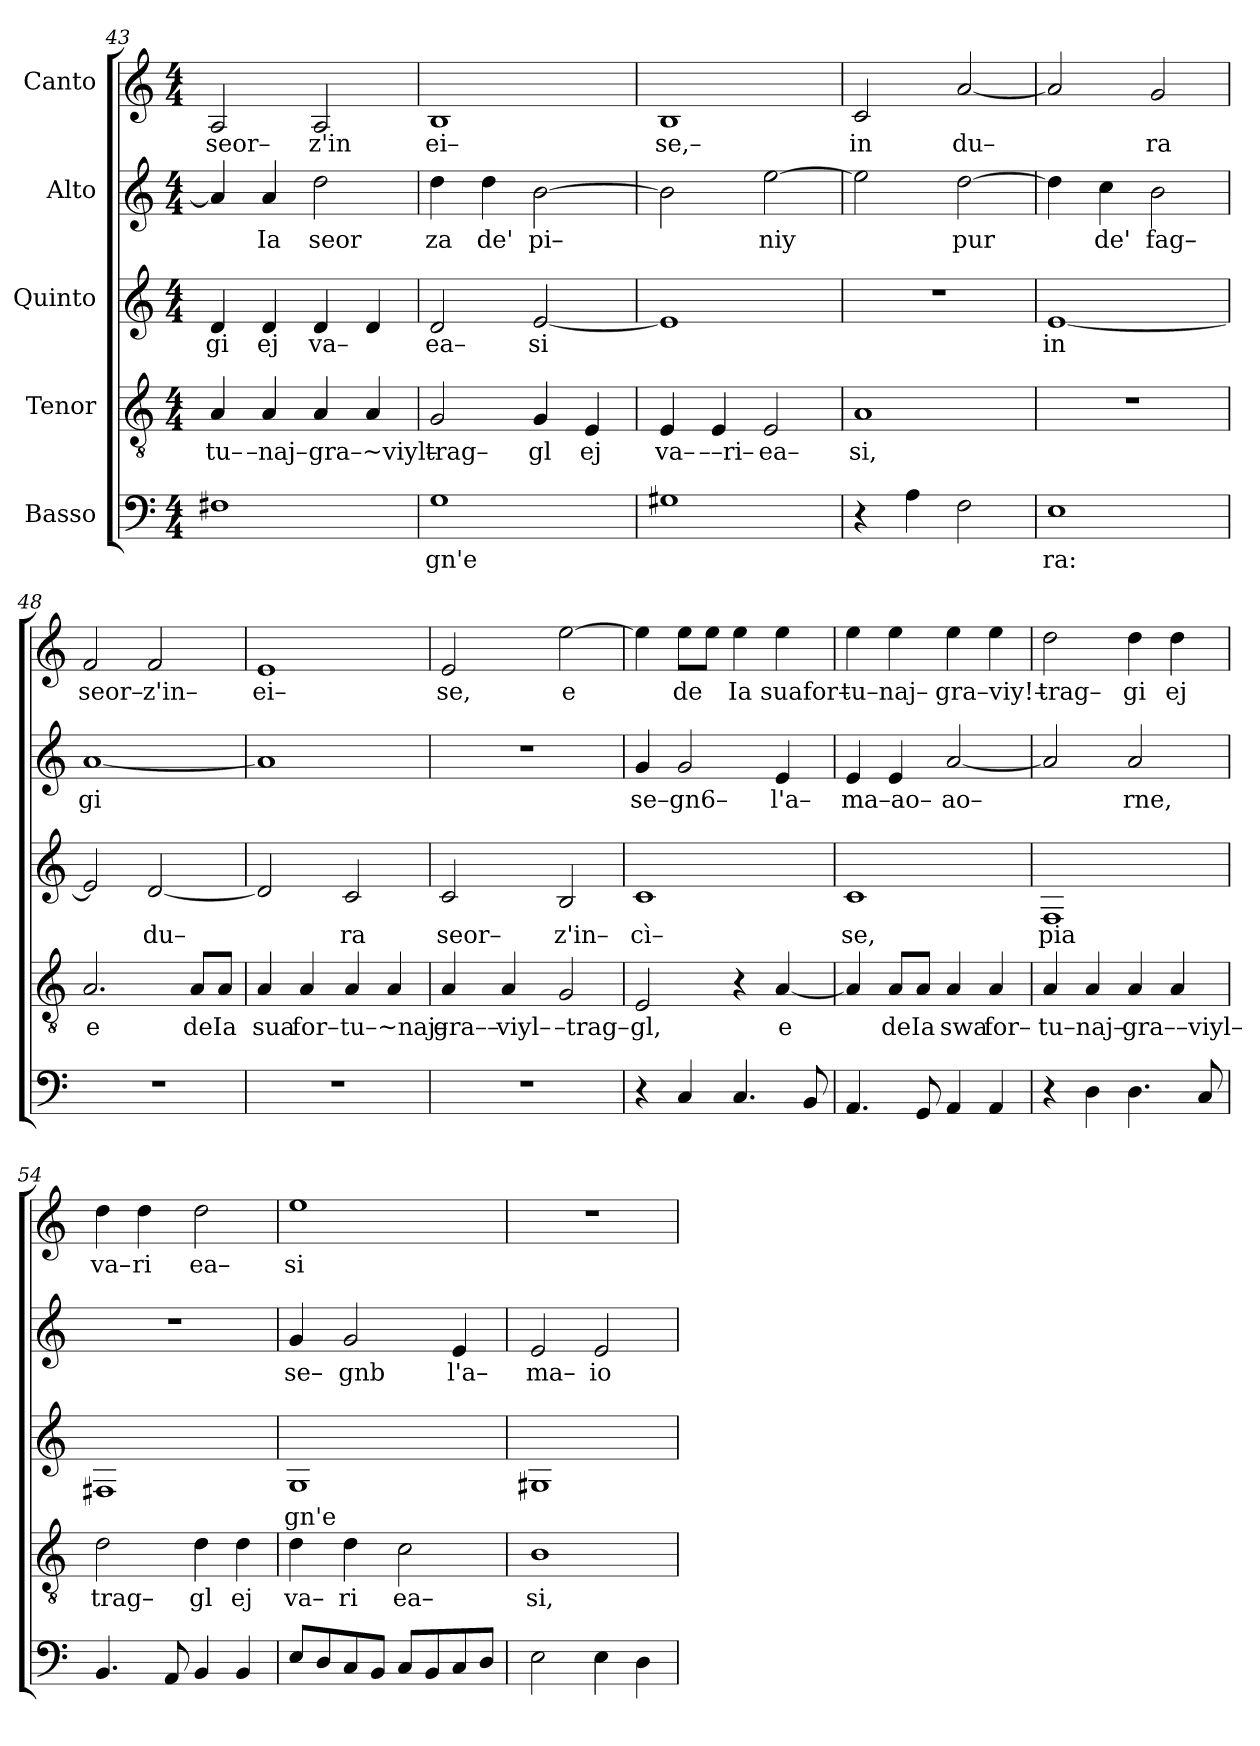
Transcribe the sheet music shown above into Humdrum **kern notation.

**kern	**text	**kern	**text	**kern	**text	**kern	**text	**kern	**text
*part5	*part5	*part4	*part4	*part3	*part3	*part2	*part2	*part1	*part1
*staff5	*staff5	*staff4	*staff4	*staff3	*staff3	*staff2	*staff2	*staff1	*staff1
*I"Basso	*	*I"Tenor	*	*I"Quinto	*	*I"Alto	*	*I"Canto	*
*clefF4	*	*clefGv2	*	*clefG2	*	*clefG2	*	*clefG2	*
*k[]	*	*k[]	*	*k[]	*	*k[]	*	*k[]	*
*M4/4	*	*M4/4	*	*M4/4	*	*M4/4	*	*M4/4	*
=43	=43	=43	=43	=43	=43	=43	=43	=43	=43
!	!	!	!LO:LY:b	!	!LO:LY:b	!	!	!	!LO:LY:b
1F#X	.	4A/	tu–	4d/	gi	4a/]	.	2A/	seor–
!	!	!	!LO:LY:b	!	!LO:LY:b	!	!LO:LY:b	!	!
.	.	4A/	–naj–	4d/	ej	4a/	Ia	.	.
!	!	!	!LO:LY:b	!	!LO:LY:b	!	!LO:LY:b	!	!LO:LY:b
.	.	4A/	gra–~viyl–	4d/	va–	2dd\	seor	2A/	z'in
.	.	4A/	.	4d/	.	.	.	.	.
=44	=44	=44	=44	=44	=44	=44	=44	=44	=44
!	!LO:LY:b	!	!LO:LY:b	!	!LO:LY:b	!	!LO:LY:b	!	!LO:LY:b
1G	gn'e	2G/	trag–	2d/	ea–	4dd\	za	1B	ei–
!	!	!	!	!	!	!	!LO:LY:b	!	!
.	.	.	.	.	.	4dd\	de'	.	.
!	!	!	!LO:LY:b	!	!LO:LY:b	!	!LO:LY:b	!	!
.	.	4G/	gl	[2e/	si	[2b\	pi–	.	.
!	!	!	!LO:LY:b	!	!	!	!	!	!
.	.	4E/	ej	.	.	.	.	.	.
=45	=45	=45	=45	=45	=45	=45	=45	=45	=45
!	!	!	!LO:LY:b	!	!	!	!	!	!LO:LY:b
1G#X	.	4E/	va–	1e]	.	2b\]	.	1B	se,–
!	!	!	!LO:LY:b	!	!	!	!	!	!
.	.	4E/	––ri–	.	.	.	.	.	.
!	!	!	!LO:LY:b	!	!	!	!LO:LY:b	!	!
.	.	2E/	ea–	.	.	[2ee\	niy	.	.
=46	=46	=46	=46	=46	=46	=46	=46	=46	=46
!	!	!	!LO:LY:b	!	!	!	!	!	!LO:LY:b
4r	.	1A	si,	1r	.	2ee\]	.	2c/	in
4A\	.	.	.	.	.	.	.	.	.
!	!	!	!	!	!	!	!LO:LY:b	!	!LO:LY:b
2F\	.	.	.	.	.	[2dd\	pur	[2a/	du–
=47	=47	=47	=47	=47	=47	=47	=47	=47	=47
!	!LO:LY:b	!	!	!	!LO:LY:b	!	!	!	!
1E	ra:	1r	.	[1e	in	4dd\]	.	2a/]	.
!	!	!	!	!	!	!	!LO:LY:b	!	!
.	.	.	.	.	.	4cc\	de'	.	.
!	!	!	!	!	!	!	!LO:LY:b	!	!LO:LY:b
.	.	.	.	.	.	2b\	fag–	2g/	ra
=48	=48	=48	=48	=48	=48	=48	=48	=48	=48
!	!	!	!LO:LY:b	!	!	!	!LO:LY:b	!	!LO:LY:b
1r	.	2.A/	e	2e/]	.	[1a	gi	2f/	seor–
!	!	!	!	!	!LO:LY:b	!	!	!	!LO:LY:b
.	.	.	.	[2d/	du–	.	.	2f/	z'in–
!	!	!	!LO:LY:b	!	!	!	!	!	!
.	.	8A/L	de	.	.	.	.	.	.
!	!	!	!LO:LY:b	!	!	!	!	!	!
.	.	8A/J	Ia	.	.	.	.	.	.
=49	=49	=49	=49	=49	=49	=49	=49	=49	=49
!	!	!	!LO:LY:b	!	!	!	!	!	!LO:LY:b
1r	.	4A/	sua	2d/]	.	1a]	.	1e	ei–
!	!	!	!LO:LY:b	!	!	!	!	!	!
.	.	4A/	for–	.	.	.	.	.	.
!	!	!	!LO:LY:b	!	!LO:LY:b	!	!	!	!
.	.	4A/	tu–~naj–	2c/	ra	.	.	.	.
.	.	4A/	.	.	.	.	.	.	.
=50	=50	=50	=50	=50	=50	=50	=50	=50	=50
!	!	!	!LO:LY:b	!	!LO:LY:b	!	!	!	!LO:LY:b
1r	.	4A/	gra––	2c/	seor–	1r	.	2e/	se,
!	!	!	!LO:LY:b	!	!	!	!	!	!
.	.	4A/	viyl–	.	.	.	.	.	.
!	!	!	!LO:LY:b	!	!LO:LY:b	!	!	!	!LO:LY:b
.	.	2G/	–trag–	2B/	z'in–	.	.	[2ee\	e
=51	=51	=51	=51	=51	=51	=51	=51	=51	=51
!	!	!	!LO:LY:b	!	!LO:LY:b	!	!LO:LY:b	!	!
4r	.	2E/	gl,	1c	cì–	4g/	se–gn6–	4ee\]	.
!	!	!	!	!	!	!	!	!	!LO:LY:b
4C/	.	.	.	.	.	2g/	.	8ee\L	de
.	.	.	.	.	.	.	.	8ee\J	.
!	!	!	!	!	!	!	!	!	!LO:LY:b
4.C/	.	4r	.	.	.	.	.	4ee\	Ia
!	!	!	!LO:LY:b	!	!	!	!LO:LY:b	!	!LO:LY:b
.	.	[4A/	e	.	.	4e/	l'a–	4ee\	suafor–
8BB/	.	.	.	.	.	.	.	.	.
=52	=52	=52	=52	=52	=52	=52	=52	=52	=52
!	!	!	!	!	!LO:LY:b	!	!LO:LY:b	!	!LO:LY:b
4.AA/	.	4A/]	.	1c	se,	4e/	ma–ao–	4ee\	tu–naj–
!	!	!	!LO:LY:b	!	!	!	!	!	!
.	.	8A/L	de	.	.	4e/	.	4ee\	.
!	!	!	!LO:LY:b	!	!	!	!	!	!
8GG/	.	8A/J	Ia	.	.	.	.	.	.
!	!	!	!LO:LY:b	!	!	!	!LO:LY:b	!	!LO:LY:b
4AA/	.	4A/	swa	.	.	[2a/	ao–	4ee\	gra–viy!–
!	!	!	!LO:LY:b	!	!	!	!	!	!
4AA/	.	4A/	for–	.	.	.	.	4ee\	.
=53	=53	=53	=53	=53	=53	=53	=53	=53	=53
!	!	!	!LO:LY:b	!	!LO:LY:b	!	!	!	!LO:LY:b
4r	.	4A/	tu–naj–	1F	pia	2a/]	.	2dd\	trag–
4D\	.	4A/	.	.	.	.	.	.	.
!	!	!	!LO:LY:b	!	!	!	!LO:LY:b	!	!LO:LY:b
4.D\	.	4A/	gra––viyl–	.	.	2a/	rne,	4dd\	gi
!	!	!	!	!	!	!	!	!	!LO:LY:b
.	.	4A/	.	.	.	.	.	4dd\	ej
8C/	.	.	.	.	.	.	.	.	.
=54	=54	=54	=54	=54	=54	=54	=54	=54	=54
!	!	!	!LO:LY:b	!	!	!	!	!	!LO:LY:b
4.BB/	.	2d\	trag–	1F#X	.	1r	.	4dd\	va–
!	!	!	!	!	!	!	!	!	!LO:LY:b
.	.	.	.	.	.	.	.	4dd\	ri
8AA/	.	.	.	.	.	.	.	.	.
!	!	!	!LO:LY:b	!	!	!	!	!	!LO:LY:b
4BB/	.	4d\	gl	.	.	.	.	2dd\	ea–
!	!	!	!LO:LY:b	!	!	!	!	!	!
4BB/	.	4d\	ej	.	.	.	.	.	.
=55	=55	=55	=55	=55	=55	=55	=55	=55	=55
!	!	!	!LO:LY:b	!	!LO:LY:b	!	!LO:LY:b	!	!LO:LY:b
8E/L	.	4d\	va–	1G	gn'e	4g/	se–	1ee	si
8D/	.	.	.	.	.	.	.	.	.
!	!	!	!LO:LY:b	!	!	!	!LO:LY:b	!	!
8C/	.	4d\	ri	.	.	2g/	gnb	.	.
8BB/J	.	.	.	.	.	.	.	.	.
!	!	!	!LO:LY:b	!	!	!	!	!	!
8C/L	.	2c\	ea–	.	.	.	.	.	.
8BB/	.	.	.	.	.	.	.	.	.
!	!	!	!	!	!	!	!LO:LY:b	!	!
8C/	.	.	.	.	.	4e/	l'a–	.	.
8D/J	.	.	.	.	.	.	.	.	.
=56	=56	=56	=56	=56	=56	=56	=56	=56	=56
!	!	!	!LO:LY:b	!	!	!	!LO:LY:b	!	!
2E\	.	1B	si,	1G#X	.	2e/	ma–	1r	.
!	!	!	!	!	!	!	!LO:LY:b	!	!
4E\	.	.	.	.	.	2e/	io	.	.
4D\	.	.	.	.	.	.	.	.	.
=	=	=	=	=	=	=	=	=	=
*-	*-	*-	*-	*-	*-	*-	*-	*-	*-
